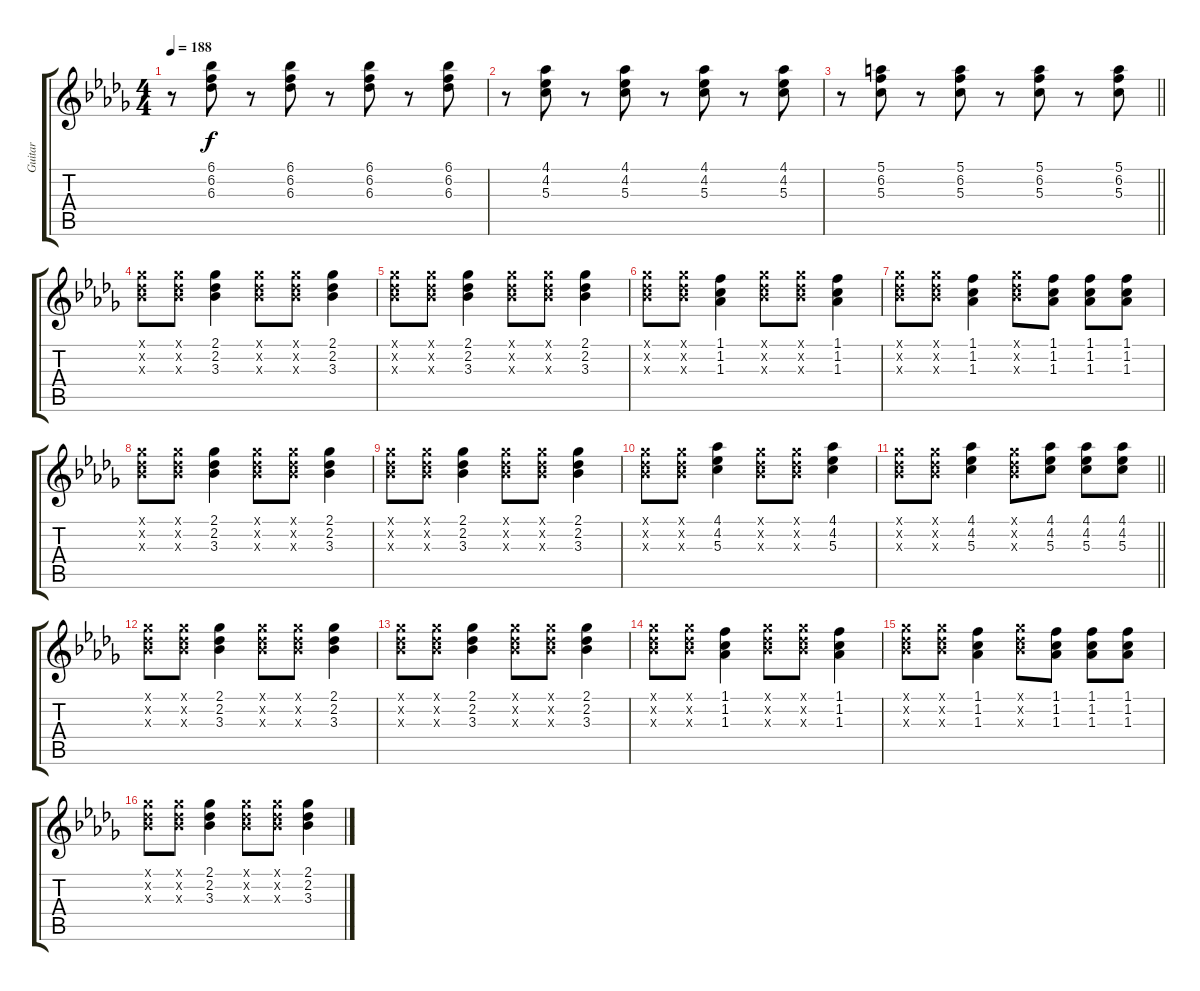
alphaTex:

\track ("Guitar" "Guitar") {instrument overdrivenguitar}
\staff {score tabs}
\tuning (E4 B3 G3 D3 A2 E2) {hide}
\ts (4 4)
\tempo 188
\clef g2
\ks bbminor
r.8{dy f} (6.1 6.2 6.3).8 r.8 (6.1 6.2 6.3).8 r.8 (6.1 6.2 6.3).8 r.8 (6.1 6.2 6.3).8 |
r.8 (4.1 4.2 5.3).8 r.8 (4.1 4.2 5.3).8 r.8 (4.1 4.2 5.3).8 r.8 (4.1 4.2 5.3).8 |
\barLineRight lightlight
r.8 (5.1 6.2 5.3).8 r.8 (5.1 6.2 5.3).8 r.8 (5.1 6.2 5.3).8 r.8 (5.1 6.2 5.3).8 |
(2.1{x} 2.2{x} 3.3{x}).8 (2.1{x} 2.2{x} 3.3{x}).8 (2.1 2.2 3.3).4 (2.1{x} 2.2{x} 3.3{x}).8 (2.1{x} 2.2{x} 3.3{x}).8 (2.1 2.2 3.3).4 |
(2.1{x} 2.2{x} 3.3{x}).8 (2.1{x} 2.2{x} 3.3{x}).8 (2.1 2.2 3.3).4 (2.1{x} 2.2{x} 3.3{x}).8 (2.1{x} 2.2{x} 3.3{x}).8 (2.1 2.2 3.3).4 |
(2.1{x} 2.2{x} 3.3{x}).8 (2.1{x} 2.2{x} 3.3{x}).8 (1.1 1.2 1.3).4 (2.1{x} 2.2{x} 3.3{x}).8 (2.1{x} 2.2{x} 3.3{x}).8 (1.1 1.2 1.3).4 |
(2.1{x} 2.2{x} 3.3{x}).8 (2.1{x} 2.2{x} 3.3{x}).8 (1.1 1.2 1.3).4 (2.1{x} 2.2{x} 3.3{x}).8 (1.1 1.2 1.3).8 (1.1 1.2 1.3).8 (1.1 1.2 1.3).8 |
(2.1{x} 2.2{x} 3.3{x}).8 (2.1{x} 2.2{x} 3.3{x}).8 (2.1 2.2 3.3).4 (2.1{x} 2.2{x} 3.3{x}).8 (2.1{x} 2.2{x} 3.3{x}).8 (2.1 2.2 3.3).4 |
(2.1{x} 2.2{x} 3.3{x}).8 (2.1{x} 2.2{x} 3.3{x}).8 (2.1 2.2 3.3).4 (2.1{x} 2.2{x} 3.3{x}).8 (2.1{x} 2.2{x} 3.3{x}).8 (2.1 2.2 3.3).4 |
(2.1{x} 2.2{x} 3.3{x}).8 (2.1{x} 2.2{x} 3.3{x}).8 (4.1 4.2 5.3).4 (2.1{x} 2.2{x} 3.3{x}).8 (2.1{x} 2.2{x} 3.3{x}).8 (4.1 4.2 5.3).4 |
\barLineRight lightlight
(2.1{x} 2.2{x} 3.3{x}).8 (2.1{x} 2.2{x} 3.3{x}).8 (4.1 4.2 5.3).4 (2.1{x} 2.2{x} 3.3{x}).8 (4.1 4.2 5.3).8 (4.1 4.2 5.3).8 (4.1 4.2 5.3).8 |
(2.1{x} 2.2{x} 3.3{x}).8 (2.1{x} 2.2{x} 3.3{x}).8 (2.1 2.2 3.3).4 (2.1{x} 2.2{x} 3.3{x}).8 (2.1{x} 2.2{x} 3.3{x}).8 (2.1 2.2 3.3).4 |
(2.1{x} 2.2{x} 3.3{x}).8 (2.1{x} 2.2{x} 3.3{x}).8 (2.1 2.2 3.3).4 (2.1{x} 2.2{x} 3.3{x}).8 (2.1{x} 2.2{x} 3.3{x}).8 (2.1 2.2 3.3).4 |
(2.1{x} 2.2{x} 3.3{x}).8 (2.1{x} 2.2{x} 3.3{x}).8 (1.1 1.2 1.3).4 (2.1{x} 2.2{x} 3.3{x}).8 (2.1{x} 2.2{x} 3.3{x}).8 (1.1 1.2 1.3).4 |
(2.1{x} 2.2{x} 3.3{x}).8 (2.1{x} 2.2{x} 3.3{x}).8 (1.1 1.2 1.3).4 (2.1{x} 2.2{x} 3.3{x}).8 (1.1 1.2 1.3).8 (1.1 1.2 1.3).8 (1.1 1.2 1.3).8 |
(2.1{x} 2.2{x} 3.3{x}).8 (2.1{x} 2.2{x} 3.3{x}).8 (2.1 2.2 3.3).4 (2.1{x} 2.2{x} 3.3{x}).8 (2.1{x} 2.2{x} 3.3{x}).8 (2.1 2.2 3.3).4
